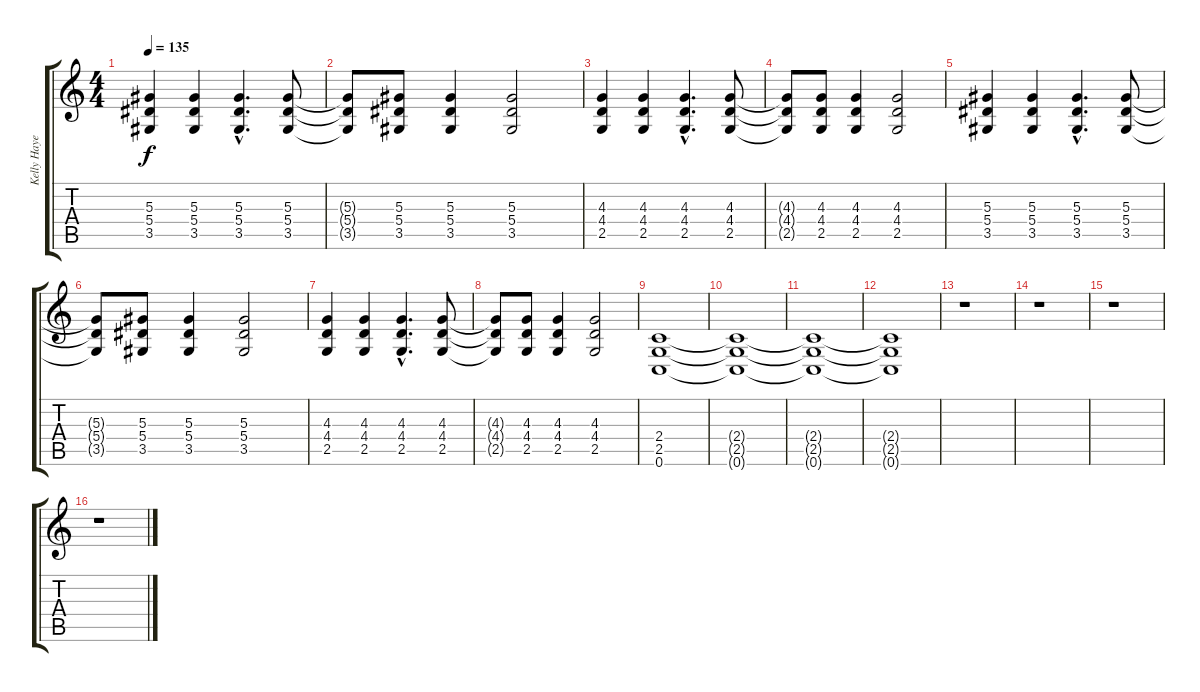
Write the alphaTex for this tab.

\track ("Kelly Hayes (Rhythm Guitar)" "Kelly Haye") {instrument distortionguitar}
\staff {score tabs}
\tuning (C4 G3 Eb3 Bb2 F2 C2) {hide}
\ts (4 4)
\tempo 135
\clef g2
\ks c
(5.3 5.4 3.5).4{dy f} (5.3 5.4 3.5).4 (5.3{hac} 5.4{hac} 3.5{hac}).4{d} (5.3 5.4 3.5).8 |
(5.3{t} 5.4{t} 3.5{t}).8 (5.3 5.4 3.5).8 (5.3 5.4 3.5).4 (5.3 5.4 3.5).2 |
(4.3 4.4 2.5).4 (4.3 4.4 2.5).4 (4.3{hac} 4.4{hac} 2.5{hac}).4{d} (4.3 4.4 2.5).8 |
(4.3{t} 4.4{t} 2.5{t}).8 (4.3 4.4 2.5).8 (4.3 4.4 2.5).4 (4.3 4.4 2.5).2 |
(5.3 5.4 3.5).4 (5.3 5.4 3.5).4 (5.3{hac} 5.4{hac} 3.5{hac}).4{d} (5.3 5.4 3.5).8 |
(5.3{t} 5.4{t} 3.5{t}).8 (5.3 5.4 3.5).8 (5.3 5.4 3.5).4 (5.3 5.4 3.5).2 |
(4.3 4.4 2.5).4 (4.3 4.4 2.5).4 (4.3{hac} 4.4{hac} 2.5{hac}).4{d} (4.3 4.4 2.5).8 |
(4.3{t} 4.4{t} 2.5{t}).8 (4.3 4.4 2.5).8 (4.3 4.4 2.5).4 (4.3 4.4 2.5).2 |
(2.4 2.5 0.6).1 |
(2.4{t} 2.5{t} 0.6{t}).1 |
(2.4{t} 2.5{t} 0.6{t}).1 |
(2.4{t} 2.5{t} 0.6{t}).1 |
r.1 |
r.1 |
r.1 |
r.1
